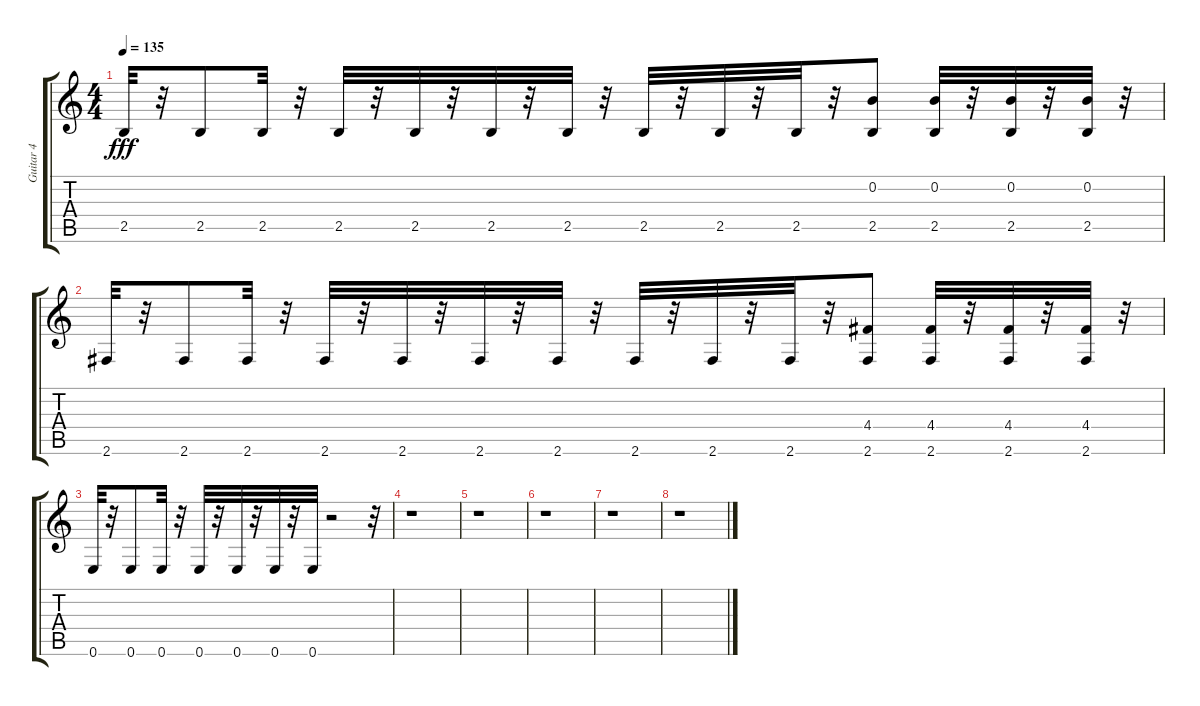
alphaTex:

\track ("Guitar 4" "Guitar 4") {instrument distortionguitar}
\staff {score tabs}
\tuning (E4 B3 G3 D3 A2 E2) {hide}
\ts (4 4)
\tempo 135
\clef g2
\ks c
2.5.32{dy fff} r.32 2.5.8 2.5.32 r.32 2.5.32 r.32 2.5.32 r.32 2.5.32 r.32 2.5.32 r.32 2.5.32 r.32 2.5.32 r.32 2.5.32 r.32 (0.2 2.5).8 (0.2 2.5).32 r.32 (0.2 2.5).32 r.32 (0.2 2.5).32 r.32 |
2.6.32 r.32 2.6.8 2.6.32 r.32 2.6.32 r.32 2.6.32 r.32 2.6.32 r.32 2.6.32 r.32 2.6.32 r.32 2.6.32 r.32 2.6.32 r.32 (4.4 2.6).8 (4.4 2.6).32 r.32 (4.4 2.6).32 r.32 (4.4 2.6).32 r.32 |
0.6.32 r.32 0.6.8 0.6.32 r.32 0.6.32 r.32 0.6.32 r.32 0.6.32 r.32 0.6.32 r.2 r.32 |
r.1 |
r.1 |
r.1 |
r.1 |
r.1
